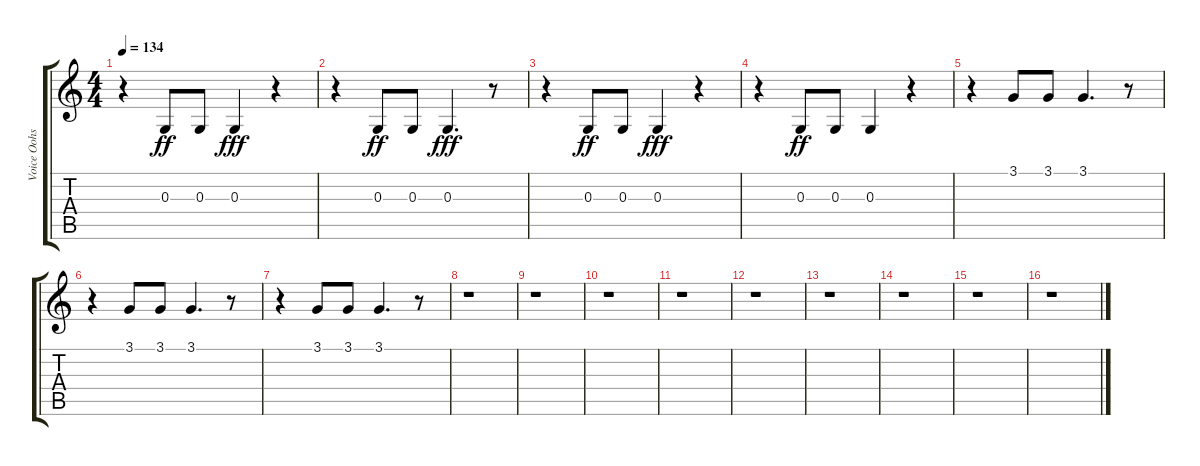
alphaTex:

\track ("Voice Oohs" "Voice Oohs") {instrument voiceoohs}
\staff {score tabs}
\tuning (E4 B3 G3 D3 A2 E2) {hide}
\ts (4 4)
\tempo 134
\clef g2
\ks c
r.4{dy ff} 0.3.8 0.3.8 0.3.4{dy fff} r.4 |
r.4 0.3.8{dy ff} 0.3.8 0.3.4{d dy fff} r.8 |
r.4 0.3.8{dy ff} 0.3.8 0.3.4{dy fff} r.4 |
r.4 0.3.8{dy ff} 0.3.8 0.3.4 r.4 |
r.4 3.1.8 3.1.8 3.1.4{d} r.8 |
r.4 3.1.8 3.1.8 3.1.4{d} r.8 |
r.4 3.1.8 3.1.8 3.1.4{d} r.8 |
r.1 |
r.1 |
r.1 |
r.1 |
r.1 |
r.1 |
r.1 |
r.1 |
r.1
